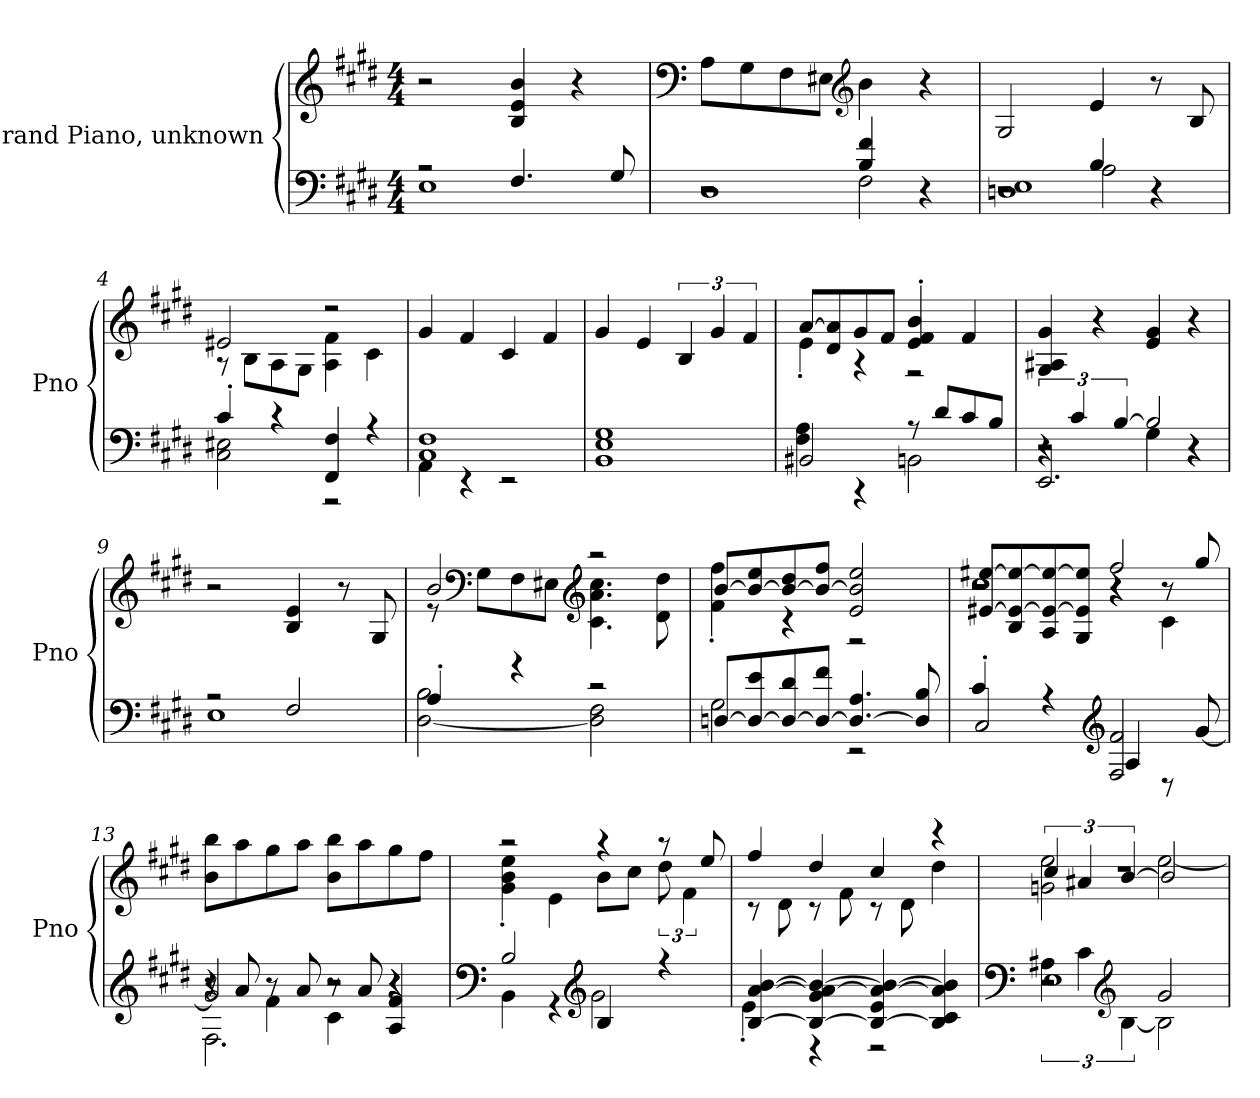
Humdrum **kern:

**kern	**kern
*part1	*part1
*staff2	*staff1
*I"Grand Piano, unknown	*
*I'Pno	*
*clefF4	*clefG2
*k[f#c#g#d#]	*k[f#c#g#d#]
*M4/4	*M4/4
*MM120	*MM120
=1	=1
*^	*
2r	1E	2r
4.F#/	.	4B/ 4e/ 4b/
.	.	4r
8G#/	.	.
*v	*v	*
=2	=2
*	*clefF4
*^	*
*	*^	*
2r	2r	1D#	8A\L
.	.	.	8G#\
.	.	.	8F#\
.	.	.	8E#X\J
*	*	*	*clefG2
4B/ 4f#/	2F#\	.	4b\
4r	.	.	4r
=3	=3	=3	=3
2r	2r	1Dn 1E	2G#/
4B/	2A\	.	4e/
4r	.	.	8r
.	.	.	8B/
*	*v	*v	*
=4	=4	=4
*	*	*^
4c#'/	2C#\ 2E#X\	2e#X/	8r
.	.	.	8B\L
4r	.	.	8A\
.	.	.	8G#\J
4FF#/ 4F#/	2r	2r	4A\ 4f#\
4r	.	.	4c#\
*	*	*v	*v
=5	=5	=5
1C# 1F#	4AA\	4g#/
.	4r	4f#/
.	2r	4c#/
.	.	4f#/
*v	*v	*
=6	=6
1BB 1E 1G#	4g#/
.	4e/
.	6B/
.	6g#/
.	6f#/
!!LO:LB:g=z
=7	=7
*^	*^
2BB#X/	4F#\ 4A\	[8a/L	4e'\
.	.	8d#/ 8a/]	.
.	4r	8g#/	4r
.	.	8f#/J	.
8r	2BBn\	4e/' 4f#/' 4b/'	2r
8d#/L	.	.	.
8c#/	.	4f#/	.
8B/J	.	.	.
*	*	*v	*v
=8	=8	=8
*	*^	*
6r	2r	2.EE/	4G#/ 4A#X/ 4g#/
6c#/	.	.	.
.	.	.	4r
[6B/	.	.	.
2B/]	4G#\	.	4e/ 4g#/
.	4r	4r	4r
*	*v	*v	*
=9	=9	=9
2r	1E	2r
2F#/	.	4B/ 4e/
.	.	8r
.	.	8G#/
=10	=10	=10
*	*	*^
4A'/	[2D#\ 2B\	2b/	8r
*	*	*clefF4	*
.	.	.	8G#\L
4r	.	.	8F#\
.	.	.	8E#X\J
*	*	*clefG2	*
2r	2D#\] 2F#\	2r	4.c#\ 4.a\ 4.cc#\
.	.	.	8d#\ 8dd#\
!!LO:LB:g=z	!!
=11	=11	=11	=11
[8Dn/L	2G#\	[8b/L	4f#\' 4ff#\'
8D/_ 8e/	.	8b/_ 8ee/	.
8D/_ 8d#/	.	8b/_ 8dd#/	4r
8D/_ 8f#/J	.	8b/_ 8ff#/J	.
4.D/_ 4.A/	2r	2e/ 2b/] 2ee/	2r
8D/] 8B/	.	.	.
=12	=12	=12	=12
*	*	*^	*^
4c#'/	2C#/	2r	1cc#	[8e#X/ [8ee#X/L	2r
.	.	.	.	8B/ 8e#/_ 8ee#/_	.
4r	.	.	.	8A/ 8e#/_ 8ee#/_	.
.	.	.	.	8G#/ 8e#/] 8ee#/]J	.
*clefG2	*	*	*	*	*
2F#/ 2f#/	4A/	2ff#/	.	4r	4r
.	8r	.	.	8r	4c#\
.	[8g#/	.	.	8gg#/	.
*	*	*v	*v	*v	*v
=13	=13	=13
*^	*^	*
8r	4r	2g#/]	2.F#\	8b\ 8bb\L
8a/	.	.	.	8aa\
8r	4f#\	.	.	8gg#\
8a/	.	.	.	8aa\J
8r	4c#\	2r	.	8b\ 8bb\L
8a/	.	.	.	8aa\
4A/ 4f#/	4r	.	4r	8gg#\
.	.	.	.	8ff#\J
*v	*v	*v	*v	*
!!LO:LB:g=z
=14	=14
*clefF4	*
*^	*^
2B/	4BB\	2r	4g#\' 4b\' 4ee\'
.	4r	.	4e\
*clefG2	*	*	*
4B/	2g#\	4r	8b\L
.	.	.	8cc#\J
4r	.	8r	12dd#\
.	.	.	6f#\
.	.	8ee/	.
=15	=15	=15	=15
[4B/ [4a/ [4b/	4e'\	4ff#/	8r
.	.	.	8d#\
4B/_ 4g#/ 4a/_ 4b/_	4r	4dd#/	8r
.	.	.	8f#\
4B/_ 4e/ 4a/_ 4b/_	2r	4cc#/	8r
.	.	.	8d#\
4B/] 4c#/ 4a/] 4b/]	.	4r	4dd#\
*v	*v	*	*
*	*v	*v
=16	=16
*clefF4	*
*^	*^
*	*^	*	*^
2r	6A#X\	1E	1r	2gn\ 2ee\	6cc#/
.	6c#\	.	.	.	6a#X/
*clefG2	*	*	*	*	*
.	[6B\	.	.	.	[6b/
2g#/	2B\]	.	.	[2ee\	2b/]
*v	*v	*v	*	*	*
*	*v	*v	*v
=	=
*-	*-
